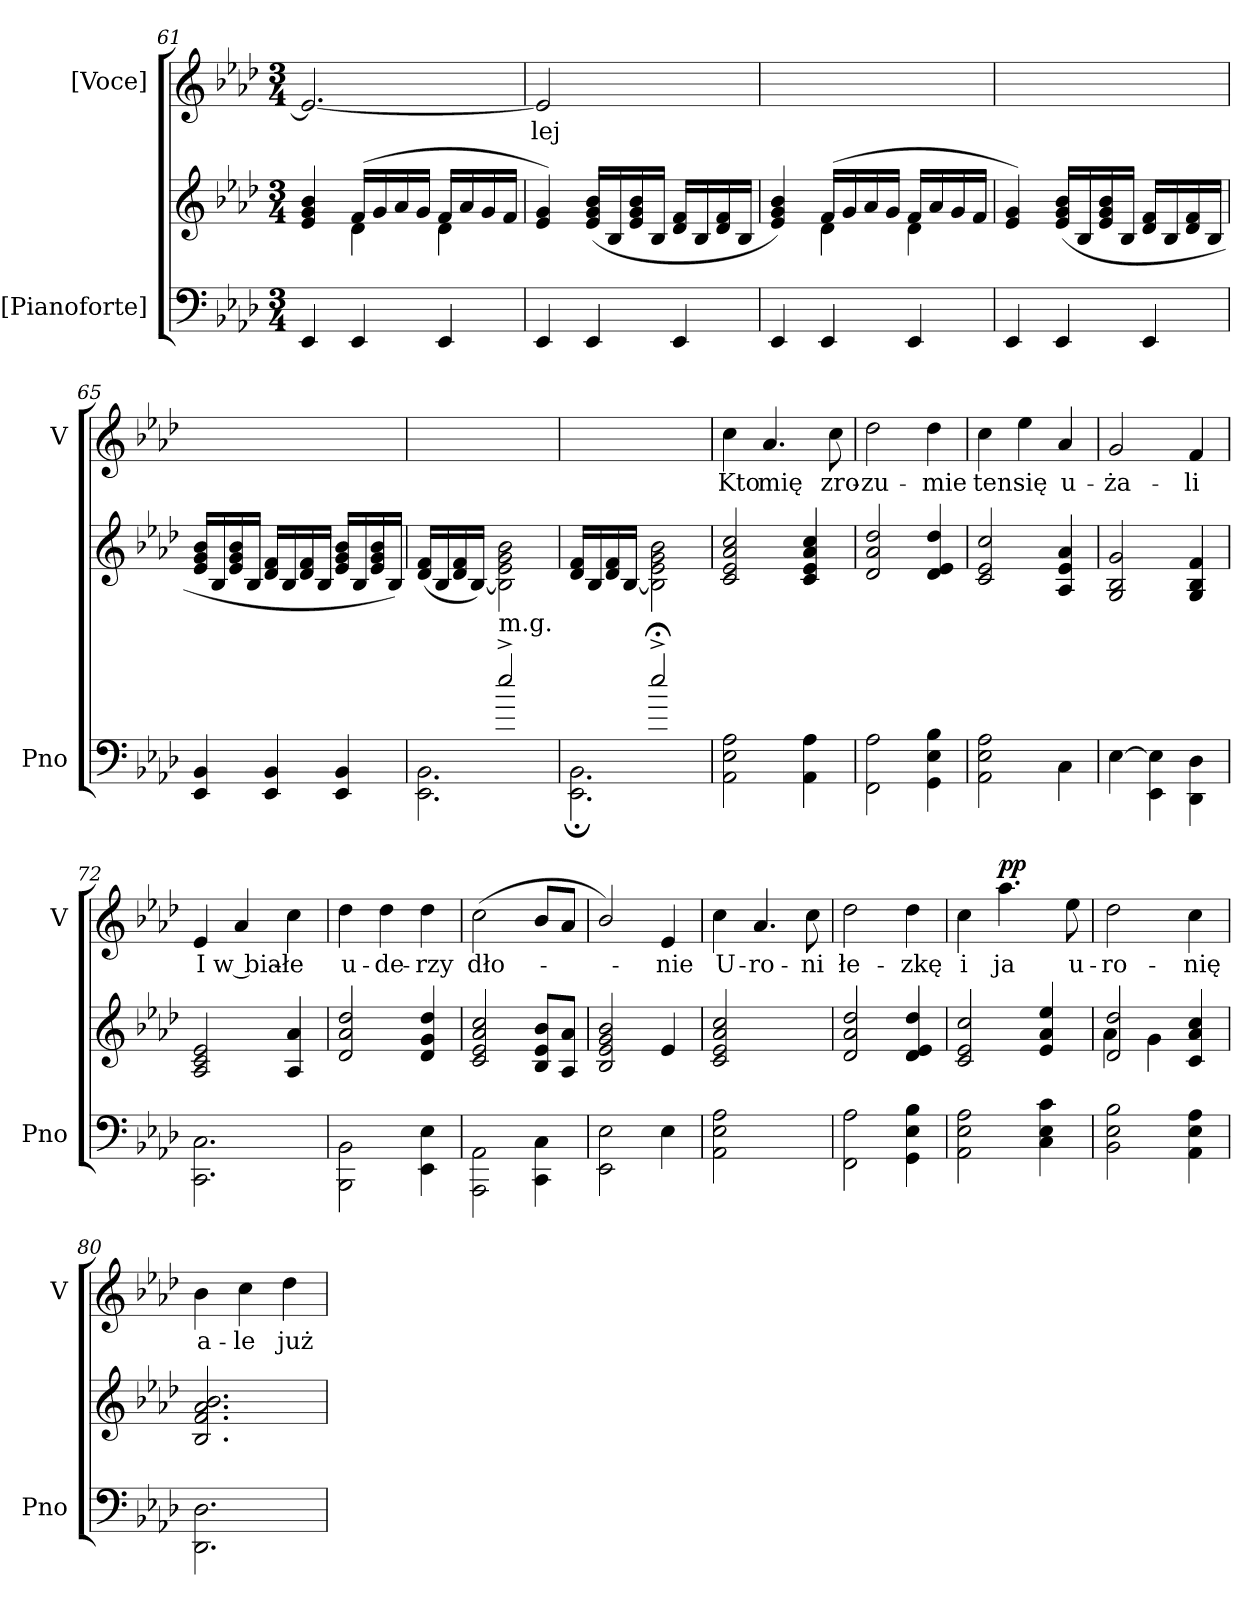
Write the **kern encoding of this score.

**kern	**kern	**kern	**text	**dynam
*part2	*part2	*part1	*part1	*part1
*staff3	*staff2	*staff1	*staff1	*staff1
*I"[Pianoforte]	*	*I"[Voce]	*	*
*I'Pno	*	*I'V	*	*
*clefF4	*clefG2	*clefG2	*	*
*k[b-e-a-d-]	*k[b-e-a-d-]	*k[b-e-a-d-]	*	*
*M3/4	*M3/4	*M3/4	*	*
=61	=61	=61	=61	=61
*	*^	*	*	*
4EE-/	4e-/ 4g/ 4b-/	4ryy	2.e-/_	.	.
4EE-/	(>16f/LL	4d-\	.	.	.
.	16g/	.	.	.	.
.	16a-/	.	.	.	.
.	16g/JJ	.	.	.	.
4EE-/	16f/LL	4d-\	.	.	.
.	16a-/	.	.	.	.
.	16g/	.	.	.	.
.	16f/JJ	.	.	.	.
*	*v	*v	*	*	*
=62	=62	=62	=62	=62
!	!	!	!LO:LY:color=grey	!
4EE-/	4e-/ 4g/)	2e-/]	-lej	.
4EE-/	(>16e-/ 16g/ 16b-/LL	.	.	.
.	16B-/	.	.	.
.	16e-/ 16g/ 16b-/	.	.	.
.	16B-/JJ	.	.	.
4EE-/	16d-/ 16f/LL	4ryy	.	.
.	16B-/	.	.	.
.	16d-/ 16f/	.	.	.
.	16B-/JJ	.	.	.
=63	=63	=63	=63	=63
*	*^	*	*	*
4EE-/	4e-/ 4g/ 4b-/)	4ryy	2.ryy	.	.
4EE-/	(>16f/LL	4d-\	.	.	.
.	16g/	.	.	.	.
.	16a-/	.	.	.	.
.	16g/JJ	.	.	.	.
4EE-/	16f/LL	4d-\	.	.	.
.	16a-/	.	.	.	.
.	16g/	.	.	.	.
.	16f/JJ	.	.	.	.
*	*v	*v	*	*	*
=64	=64	=64	=64	=64
4EE-/	4e-/ 4g/)	2.ryy	.	.
4EE-/	(>16e-/ 16g/ 16b-/LL	.	.	.
.	16B-/	.	.	.
.	16e-/ 16g/ 16b-/	.	.	.
.	16B-/JJ	.	.	.
4EE-/	16d-/ 16f/LL	.	.	.
.	16B-/	.	.	.
.	16d-/ 16f/	.	.	.
.	16B-/JJ	.	.	.
=65	=65	=65	=65	=65
4EE-/ 4BB-/	16e-/ 16g/ 16b-/LL	2.ryy	.	.
.	16B-/	.	.	.
.	16e-/ 16g/ 16b-/	.	.	.
.	16B-/JJ	.	.	.
4EE-/ 4BB-/	16d-/ 16f/LL	.	.	.
.	16B-/	.	.	.
.	16d-/ 16f/	.	.	.
.	16B-/JJ	.	.	.
4EE-/ 4BB-/	16e-/ 16g/ 16b-/LL	.	.	.
.	16B-/	.	.	.
.	16e-/ 16g/ 16b-/	.	.	.
.	16B-/JJ)	.	.	.
=66	=66	=66	=66	=66
*^	*	*	*	*
4ryy	2.EE-\ 2.BB-\	(>16d-/ 16f/LL	2.ryy	.	.
.	.	16B-/	.	.	.
.	.	16d-/ 16f/	.	.	.
.	.	[16B-/JJ)	.	.	.
!LO:TX:a:t=m.g.	!	!	!	!	!
2ee-^>/	.	2B-]\ 2e-\ 2g\ 2b-\	.	.	.
=67	=67	=67	=67	=67	=67
4ryy	2.EE-;<\ 2.BB-;<\	16d-/ 16f/LL	2.ryy	.	.
.	.	16B-/	.	.	.
.	.	16d-/ 16f/	.	.	.
.	.	[16B-/JJ	.	.	.
2ee-;<^>/	.	2B-]\ 2e-\ 2g\ 2b-\	.	.	.
*v	*v	*	*	*	*
=68	=68	=68	=68	=68
!	!	!	!LO:LY:color=grey	!
2AA-\ 2E-\ 2A-\	2c/ 2e-/ 2a-/ 2cc/	4cc\	Kto	.
!	!	!	!LO:LY:color=grey	!
.	.	4.a-/	mię	.
4AA-\ 4A-\	4c/ 4e-/ 4a-/ 4cc/	.	.	.
!	!	!	!LO:LY:color=grey	!
.	.	8cc\	zro-	.
=69	=69	=69	=69	=69
!	!	!	!LO:LY:color=grey	!
2FF\ 2A-\	2d-/ 2a-/ 2dd-/	2dd-\	-zu-	.
!	!	!	!LO:LY:color=grey	!
4GG\ 4E-\ 4B-\	4d-/ 4e-/ 4dd-/	4dd-\	-mie	.
=70	=70	=70	=70	=70
!	!	!	!LO:LY:color=grey	!
2AA-\ 2E-\ 2A-\	2c/ 2e-/ 2cc/	4cc\	ten	.
!	!	!	!LO:LY:color=grey	!
.	.	4ee-\	się	.
!	!	!	!LO:LY:color=grey	!
4C\	4A-/ 4e-/ 4a-/	4a-/	u-	.
=71	=71	=71	=71	=71
!	!	!	!LO:LY:color=grey	!
[4E-\	2G/ 2B-/ 2g/	2g/	-ża-	.
4EE-\ 4E-]\	.	.	.	.
!	!	!	!LO:LY:color=grey	!
4DD-\ 4D-\	4G/ 4B-/ 4f/	4f/	-li	.
=72	=72	=72	=72	=72
!	!	!	!LO:LY:color=grey	!
2.CC\ 2.C\	2A-/ 2c/ 2e-/	4e-/	I	.
!	!	!	!LO:LY:color=grey	!
.	.	4a-/	w bia-	.
!	!	!	!LO:LY:color=grey	!
.	4A-/ 4a-/	4cc\	-łe	.
=73	=73	=73	=73	=73
!	!	!	!LO:LY:color=grey	!
2BBB-\ 2BB-\	2d-/ 2a-/ 2dd-/	4dd-\	u-	.
!	!	!	!LO:LY:color=grey	!
.	.	4dd-\	-de-	.
!	!	!	!LO:LY:color=grey	!
4EE-\ 4E-\	4d-/ 4g/ 4dd-/	4dd-\	-rzy	.
=74	=74	=74	=74	=74
!	!	!	!LO:LY:color=grey	!
2AAA-\ 2AA-\	2c/ 2e-/ 2a-/ 2cc/	(>2cc\	dło-	.
4CC\ 4C\	8B-/ 8e-/ 8b-/L	8b-/L	.	.
.	8A-/ 8a-/J	8a-/J	.	.
=75	=75	=75	=75	=75
2EE-\ 2E-\	2B-/ 2e-/ 2g/ 2b-/	2b-/)	.	.
!	!	!	!LO:LY:color=grey	!
4E-\	4e-/	4e-/	-nie	.
=76	=76	=76	=76	=76
!LO:N:vis=2	!LO:N:vis=2	!	!LO:LY:color=grey	!
2.AA-\ 2.E-\ 2.A-\	2.c/ 2.e-/ 2.a-/ 2.cc/	4cc\	U-	.
!	!	!	!LO:LY:color=grey	!
.	.	4.a-/	-ro-	.
!	!	!	!LO:LY:color=grey	!
.	.	8cc\	-ni	.
=77	=77	=77	=77	=77
!	!	!	!LO:LY:color=grey	!
2FF\ 2A-\	2d-/ 2a-/ 2dd-/	2dd-\	łe-	.
!	!	!	!LO:LY:color=grey	!
4GG\ 4E-\ 4B-\	4d-/ 4e-/ 4dd-/	4dd-\	-zkę	.
=78	=78	=78	=78	=78
!	!	!	!LO:LY:color=grey	!
2AA-\ 2E-\ 2A-\	2c/ 2e-/ 2cc/	4cc\	i	.
!	!	!	!LO:LY:color=grey	!LO:DY:a
.	.	4.aa-\	ja	pp
4C\ 4E-\ 4c\	4e-/ 4a-/ 4ee-/	.	.	.
!	!	!	!LO:LY:color=grey	!
.	.	8ee-\	u-	.
=79	=79	=79	=79	=79
*	*^	*	*	*
!	!	!	!	!LO:LY:color=grey	!
2BB-\ 2E-\ 2B-\	2d-/ 2dd-/	4a-\	2dd-\	-ro-	.
.	.	4g\	.	.	.
!	!	!	!	!LO:LY:color=grey	!
4AA-\ 4E-\ 4A-\	4c/ 4a-/ 4cc/	4ryy	4cc\	-nię	.
=80	=80	=80	=80	=80	=80
!	!	!	!	!LO:LY:color=grey	!
*	*v	*v	*	*	*
2.DD-\ 2.D-\	2.B-/ 2.f/ 2.a-/ 2.b-/	4b-\	a-	.
!	!	!	!LO:LY:color=grey	!
.	.	4cc\	-le	.
!	!	!	!LO:LY:color=grey	!
.	.	4dd-\	już	.
=	=	=	=	=
*-	*-	*-	*-	*-
